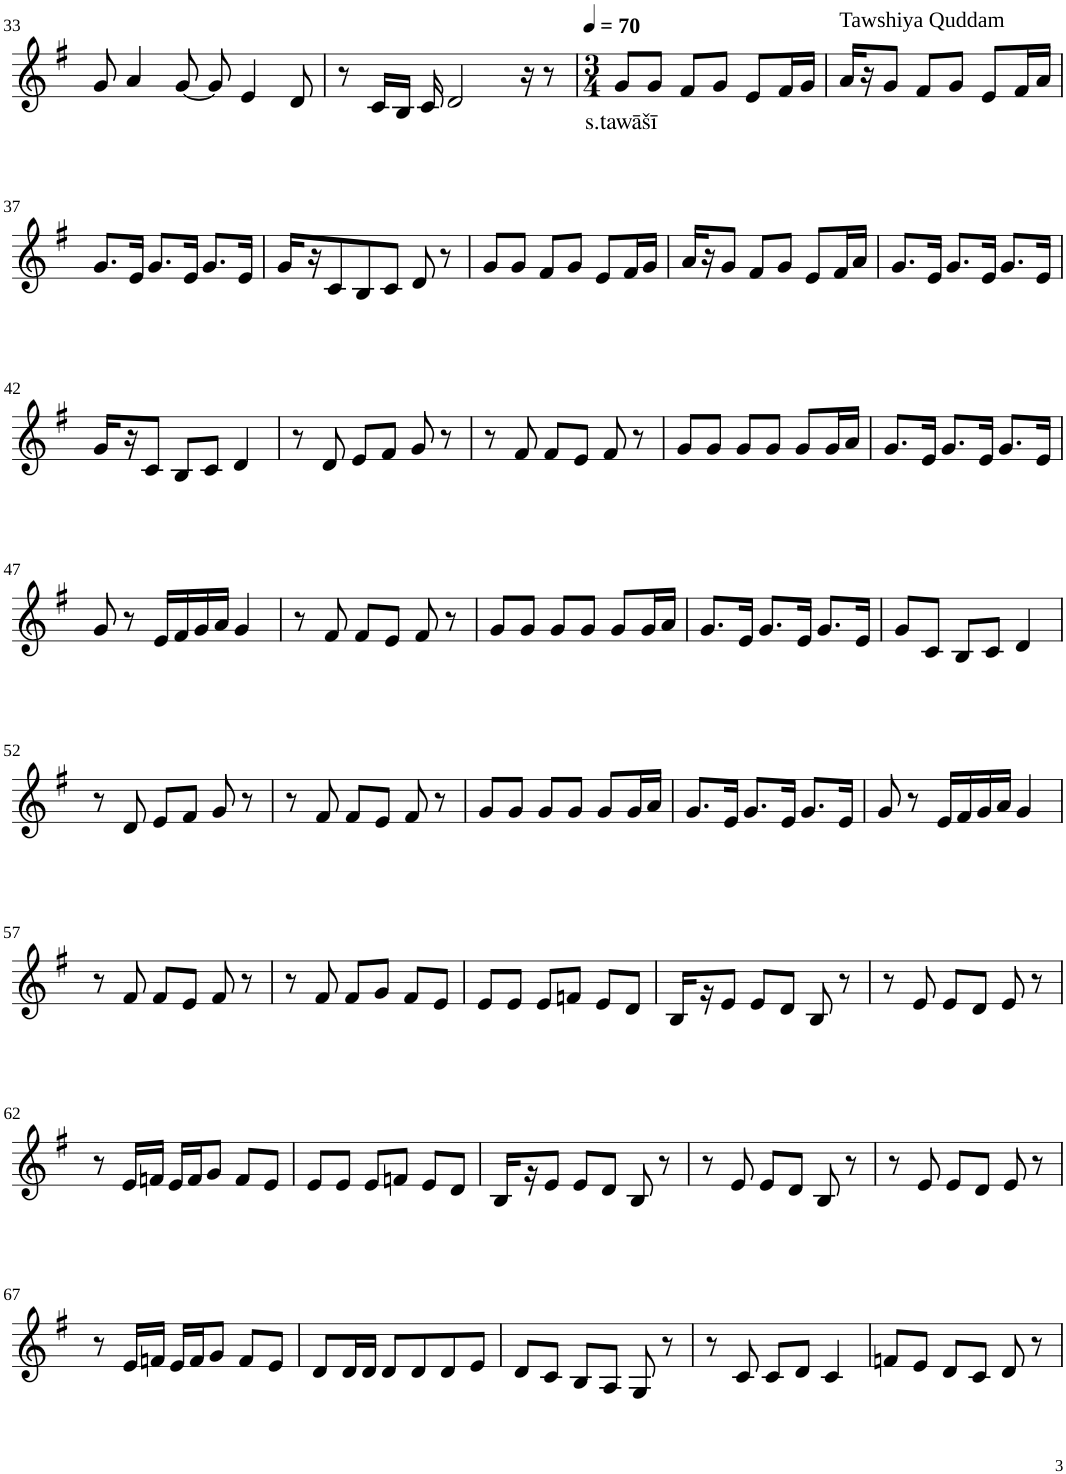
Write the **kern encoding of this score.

**kern	**text
*part1	*part1
*staff1	*staff1
*I"Violin	*
!!LO:PB:g=z
*clefG2	*
*k[f#]	*
*G:	*
*M4/4	*
=33	=33
8g/	.
4a/	.
[8g/	.
8g/]	.
4e/	.
8d/	.
=34	=34
8r	.
16c/LL	.
16B/JJ	.
16c/	.
2d/	.
16r	.
8r	.
=35	=35
*M3/4	*
*MM70	*
!	!LO:LY:b
8g/L	s.tawāšī
8g/J	.
8f#/L	.
8g/J	.
8e/L	.
16f#/L	.
16g/JJ	.
=36	=36
!LO:TX:a:t=Tawshiya Quddam	!
16a/LL	.
16r	.
8g/J	.
8f#/L	.
8g/J	.
8e/L	.
16f#/L	.
16a/JJ	.
!!LO:LB:g=z
=37	=37
8.g/L	.
16e/Jk	.
8.g/L	.
16e/Jk	.
8.g/L	.
16e/Jk	.
=38	=38
16g/LL	.
16r	.
8c/	.
8B/	.
8c/J	.
8d/	.
8r	.
=39	=39
8g/L	.
8g/J	.
8f#/L	.
8g/J	.
8e/L	.
16f#/L	.
16g/JJ	.
=40	=40
16a/LL	.
16r	.
8g/J	.
8f#/L	.
8g/J	.
8e/L	.
16f#/L	.
16a/JJ	.
=41	=41
8.g/L	.
16e/Jk	.
8.g/L	.
16e/Jk	.
8.g/L	.
16e/Jk	.
!!LO:LB:g=z
=42	=42
16g/LL	.
16r	.
8c/J	.
8B/L	.
8c/J	.
4d/	.
=43	=43
8r	.
8d/	.
8e/L	.
8f#/J	.
8g/	.
8r	.
=44	=44
8r	.
8f#/	.
8f#/L	.
8e/J	.
8f#/	.
8r	.
=45	=45
8g/L	.
8g/J	.
8g/L	.
8g/J	.
8g/L	.
16g/L	.
16a/JJ	.
=46	=46
8.g/L	.
16e/Jk	.
8.g/L	.
16e/Jk	.
8.g/L	.
16e/Jk	.
!!LO:LB:g=z
=47	=47
8g/	.
8r	.
16e/LL	.
16f#/	.
16g/	.
16a/JJ	.
4g/	.
=48	=48
8r	.
8f#/	.
8f#/L	.
8e/J	.
8f#/	.
8r	.
=49	=49
8g/L	.
8g/J	.
8g/L	.
8g/J	.
8g/L	.
16g/L	.
16a/JJ	.
=50	=50
8.g/L	.
16e/Jk	.
8.g/L	.
16e/Jk	.
8.g/L	.
16e/Jk	.
=51	=51
8g/L	.
8c/J	.
8B/L	.
8c/J	.
4d/	.
!!LO:LB:g=z
=52	=52
8r	.
8d/	.
8e/L	.
8f#/J	.
8g/	.
8r	.
=53	=53
8r	.
8f#/	.
8f#/L	.
8e/J	.
8f#/	.
8r	.
=54	=54
8g/L	.
8g/J	.
8g/L	.
8g/J	.
8g/L	.
16g/L	.
16a/JJ	.
=55	=55
8.g/L	.
16e/Jk	.
8.g/L	.
16e/Jk	.
8.g/L	.
16e/Jk	.
=56	=56
8g/	.
8r	.
16e/LL	.
16f#/	.
16g/	.
16a/JJ	.
4g/	.
!!LO:LB:g=z
=57	=57
8r	.
8f#/	.
8f#/L	.
8e/J	.
8f#/	.
8r	.
=58	=58
8r	.
8f#/	.
8f#/L	.
8g/J	.
8f#/L	.
8e/J	.
=59	=59
8e/L	.
8e/J	.
8e/L	.
8fn/J	.
8e/L	.
8d/J	.
=60	=60
16B/LL	.
16r	.
8e/J	.
8e/L	.
8d/J	.
8B/	.
8r	.
=61	=61
8r	.
8e/	.
8e/L	.
8d/J	.
8e/	.
8r	.
!!LO:LB:g=z
=62	=62
8r	.
16e/LL	.
16fn/JJ	.
16e/LL	.
16f/J	.
8g/J	.
8f/L	.
8e/J	.
=63	=63
8e/L	.
8e/J	.
8e/L	.
8fn/J	.
8e/L	.
8d/J	.
=64	=64
16B/LL	.
16r	.
8e/J	.
8e/L	.
8d/J	.
8B/	.
8r	.
=65	=65
8r	.
8e/	.
8e/L	.
8d/J	.
8B/	.
8r	.
=66	=66
8r	.
8e/	.
8e/L	.
8d/J	.
8e/	.
8r	.
!!LO:LB:g=z
=67	=67
8r	.
16e/LL	.
16fn/JJ	.
16e/LL	.
16f/J	.
8g/J	.
8f/L	.
8e/J	.
=68	=68
8d/L	.
16d/L	.
16d/JJ	.
8d/L	.
8d/	.
8d/	.
8e/J	.
=69	=69
8d/L	.
8c/J	.
8B/L	.
8A/J	.
8G/	.
8r	.
=70	=70
8r	.
8c/	.
8c/L	.
8d/J	.
4c/	.
=71	=71
8fn/L	.
8e/J	.
8d/L	.
8c/J	.
8d/	.
8r	.
=	=
*-	*-
